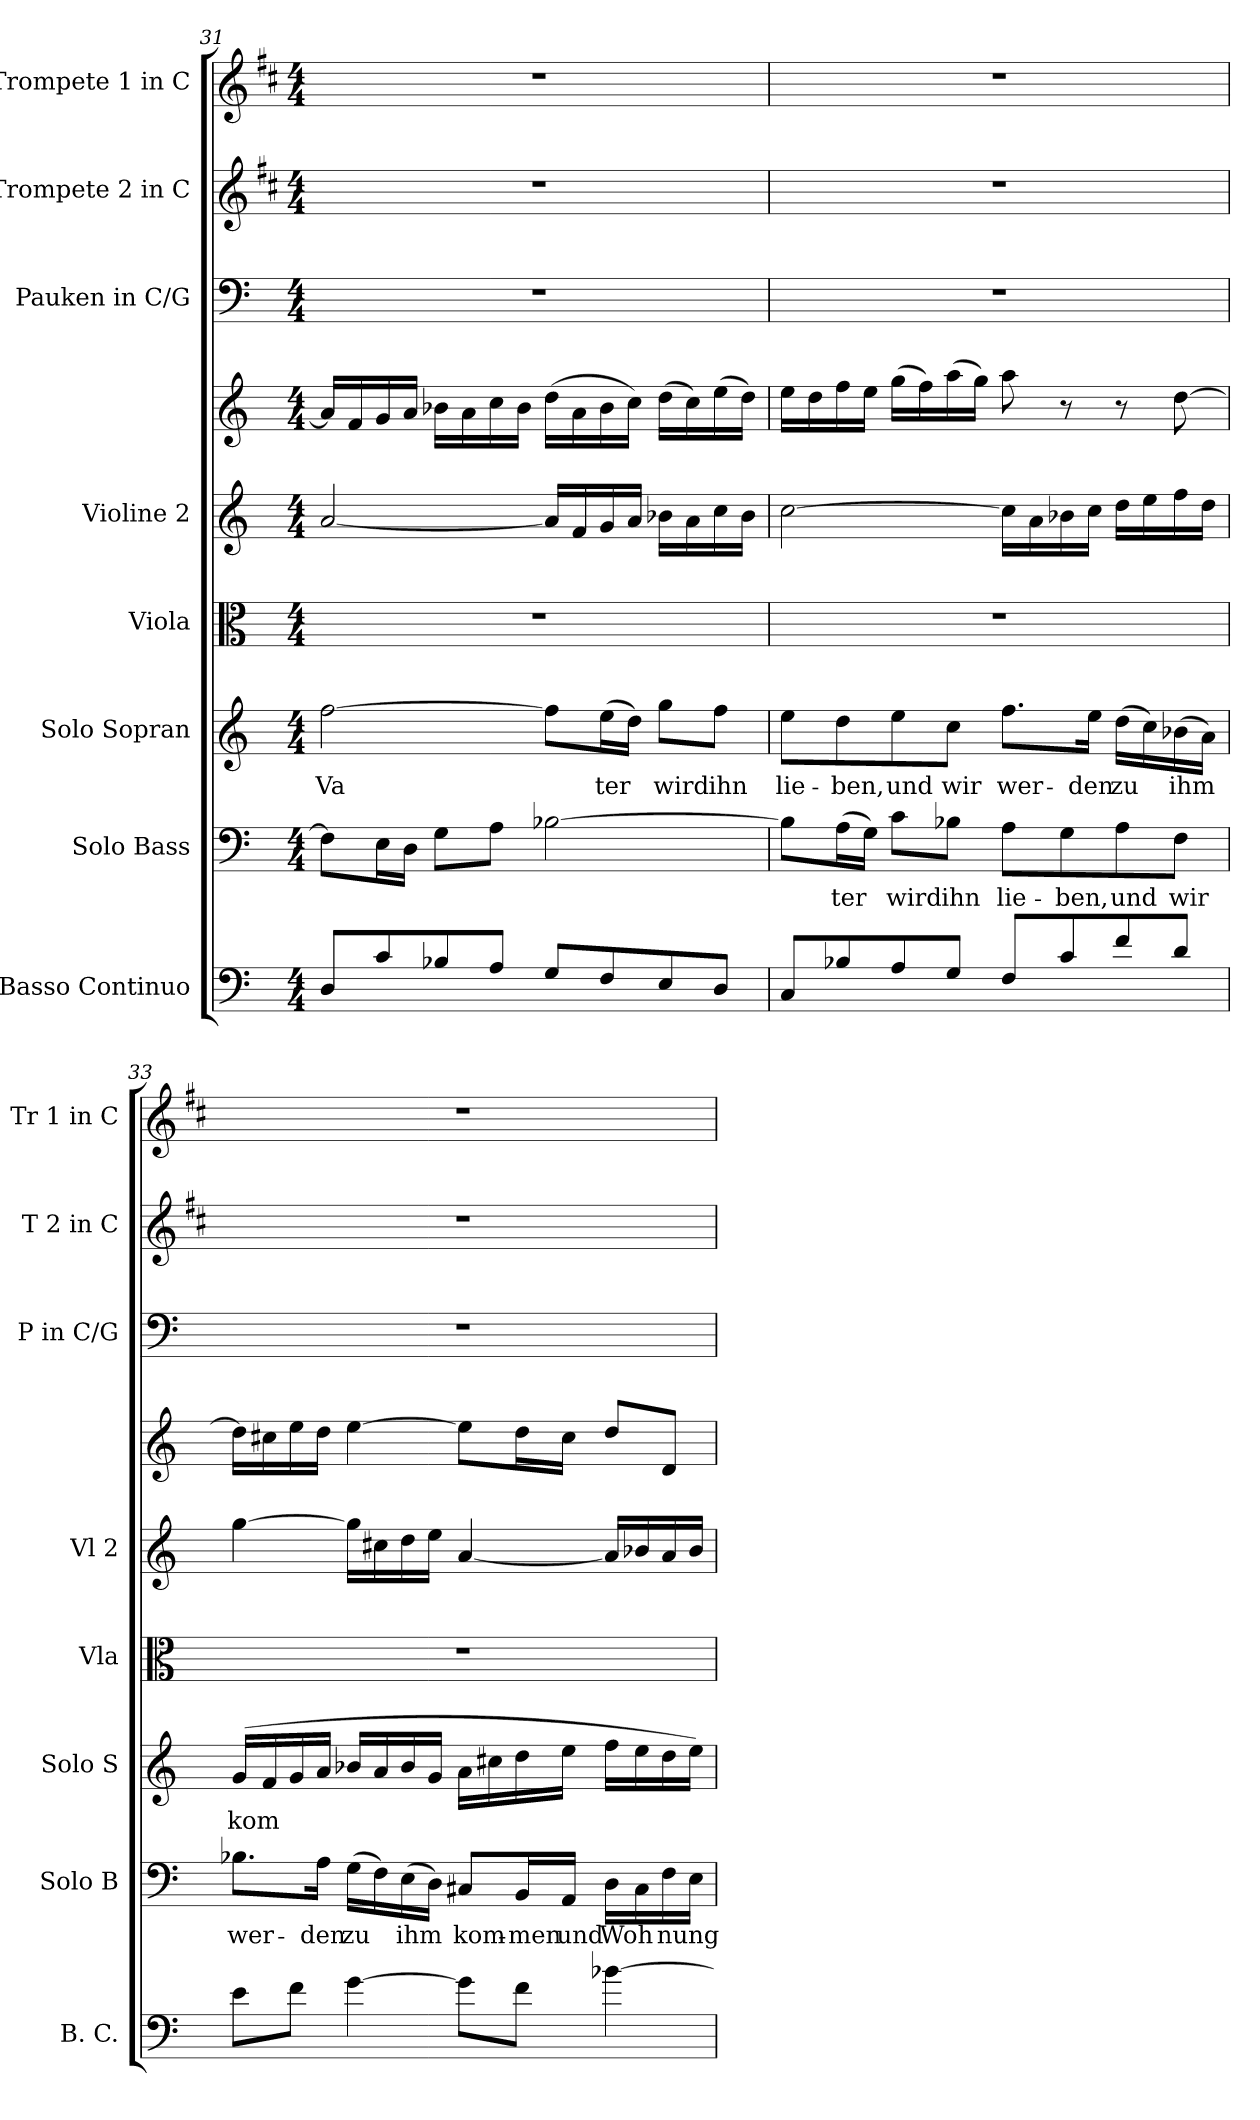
**kern	**kern	**text	**kern	**text	**kern	**kern	**kern	**kern	**kern	**kern
*part8	*part7	*part7	*part6	*part6	*part5	*part4	*part4	*part3	*part2	*part1
*staff9	*staff8	*staff8	*staff7	*staff7	*staff6	*staff5	*staff4	*staff3	*staff2	*staff1
*I"Basso Continuo	*I"Solo Bass	*	*I"Solo Sopran	*	*I"Viola	*I"Violine 2	*	*I"Pauken in C/G	*I"Trompete 2 in C	*I"Trompete 1 in C
*I'B. C.	*I'Solo B	*	*I'Solo S	*	*I'Vla	*I'Vl 2	*	*I'P in C/G	*I'T 2 in C	*I'Tr 1 in C
!!LO:PB:g=z
*clefF4	*clefF4	*	*clefG2	*	*clefC3	*clefG2	*clefG2	*clefF4	*clefG2	*clefG2
*ITrd7c12	*	*	*	*	*	*	*	*	*ITrd1c2	*ITrd1c2
*k[]	*k[]	*	*k[]	*	*k[]	*k[]	*k[]	*k[]	*k[]	*k[]
*M4/4	*M4/4	*	*M4/4	*	*M4/4	*M4/4	*M4/4	*M4/4	*M4/4	*M4/4
=31	=31	=31	=31	=31	=31	=31	=31	=31	=31	=31
!	!	!	!	!LO:LY:b	!	!	!	!	!	!
8DD/L	8F\L]	.	[2ff\	Va	1r	[2a/	16a/LL]	1r	1r	1r
.	.	.	.	.	.	.	16f/	.	.	.
8C/	16E\L	.	.	.	.	.	16g/	.	.	.
.	16D\JJ	.	.	.	.	.	16a/JJ	.	.	.
8BB-X/	8G\L	.	.	.	.	.	16b-X\LL	.	.	.
.	.	.	.	.	.	.	16a\	.	.	.
8AA/J	8A\J	.	.	.	.	.	16cc\	.	.	.
.	.	.	.	.	.	.	16b-\JJ	.	.	.
8GG/L	[2B-X\	.	8ff\L]	.	.	16a/LL]	(16dd\LL	.	.	.
.	.	.	.	.	.	16f/	16a\	.	.	.
!	!	!	!	!LO:LY:b	!	!	!	!	!	!
8FF/	.	.	(16ee\L	ter	.	16g/	16b-\	.	.	.
.	.	.	16dd\JJ)	.	.	16a/JJ	16cc\JJ)	.	.	.
!	!	!	!	!LO:LY:b	!	!	!	!	!	!
8EE/	.	.	8gg\L	wird	.	16b-X\LL	(16dd\LL	.	.	.
.	.	.	.	.	.	16a\	16cc\)	.	.	.
!	!	!	!	!LO:LY:b	!	!	!	!	!	!
8DD/J	.	.	8ff\J	ihn	.	16cc\	(16ee\	.	.	.
.	.	.	.	.	.	16b-\JJ	16dd\JJ)	.	.	.
=32	=32	=32	=32	=32	=32	=32	=32	=32	=32	=32
!	!	!	!	!LO:LY:b	!	!	!	!	!	!
8CC/L	8B-\L]	.	8ee\L	lie-	1r	[2cc\	16ee\LL	1r	1r	1r
.	.	.	.	.	.	.	16dd\	.	.	.
!	!	!LO:LY:b	!	!LO:LY:b	!	!	!	!	!	!
8BB-X/	(16A\L	ter	8dd\	ben,	.	.	16ff\	.	.	.
.	16G\JJ)	.	.	.	.	.	16ee\JJ	.	.	.
!	!	!LO:LY:b	!	!LO:LY:b	!	!	!	!	!	!
8AA/	8c\L	wird	8ee\	und	.	.	(16gg\LL	.	.	.
.	.	.	.	.	.	.	16ff\)	.	.	.
!	!	!LO:LY:b	!	!LO:LY:b	!	!	!	!	!	!
8GG/J	8B-X\J	ihn	8cc\J	wir	.	.	(16aa\	.	.	.
.	.	.	.	.	.	.	16gg\JJ)	.	.	.
!	!	!LO:LY:b	!	!LO:LY:b	!	!	!	!	!	!
8FF/L	8A\L	lie-	8.ff\L	wer-	.	16cc\LL]	8aa\	.	.	.
.	.	.	.	.	.	16a\	.	.	.	.
!	!	!LO:LY:b	!	!	!	!	!	!	!	!
8C/	8G\	ben,	.	.	.	16b-X\	8r	.	.	.
!	!	!	!	!LO:LY:b	!	!	!	!	!	!
.	.	.	16ee\Jk	den	.	16cc\JJ	.	.	.	.
!	!	!LO:LY:b	!	!LO:LY:b	!	!	!	!	!	!
8F/	8A\	und	(16dd\LL	zu	.	16dd\LL	8r	.	.	.
.	.	.	16cc\)	.	.	16ee\	.	.	.	.
!	!	!LO:LY:b	!	!LO:LY:b	!	!	!	!	!	!
8D/J	8F\J	wir	(16b-X\	ihm	.	16ff\	[8dd\	.	.	.
.	.	.	16a\JJ)	.	.	16dd\JJ	.	.	.	.
!!LO:LB:g=z
=33	=33	=33	=33	=33	=33	=33	=33	=33	=33	=33
!	!	!LO:LY:b	!	!LO:LY:b	!	!	!	!	!	!
8E\L	8.B-X\L	wer-	(16g/LL	kom	1r	[4gg\	16dd\LL]	1r	1r	1r
.	.	.	16f/	.	.	.	16cc#X\	.	.	.
8F\J	.	.	16g/	.	.	.	16ee\	.	.	.
!	!	!LO:LY:b	!	!	!	!	!	!	!	!
.	16A\Jk	den	16a/JJ	.	.	.	16dd\JJ	.	.	.
!	!	!LO:LY:b	!	!	!	!	!	!	!	!
[4G\	(16G\LL	zu	16b-X/LL	.	.	16gg\LL]	[4ee\	.	.	.
.	16F\)	.	16a/	.	.	16cc#X\	.	.	.	.
!	!	!LO:LY:b	!	!	!	!	!	!	!	!
.	(16E\	ihm	16b-/	.	.	16dd\	.	.	.	.
.	16D\JJ)	.	16g/JJ	.	.	16ee\JJ	.	.	.	.
!	!	!LO:LY:b	!	!	!	!	!	!	!	!
8G\L]	8C#X/L	kom-	16a\LL	.	.	[4a/	8ee\L]	.	.	.
.	.	.	16cc#X\	.	.	.	.	.	.	.
!	!	!LO:LY:b	!	!	!	!	!	!	!	!
8F\J	16BB/L	men	16dd\	.	.	.	16dd\L	.	.	.
!	!	!LO:LY:b	!	!	!	!	!	!	!	!
.	16AA/JJ	und	16ee\JJ	.	.	.	16cc#\JJ	.	.	.
!	!	!LO:LY:b	!	!	!	!	!	!	!	!
[4B-X\	16D\LL	Woh	16ff\LL	.	.	16a/LL]	8dd/L	.	.	.
.	16C#\	.	16ee\	.	.	16b-X/	.	.	.	.
!	!	!LO:LY:b	!	!	!	!	!	!	!	!
.	16F\	nung	16dd\	.	.	16a/	8d/J	.	.	.
.	16E\JJ	.	16ee\JJ)	.	.	16b-/JJ	.	.	.	.
=	=	=	=	=	=	=	=	=	=	=
*-	*-	*-	*-	*-	*-	*-	*-	*-	*-	*-
